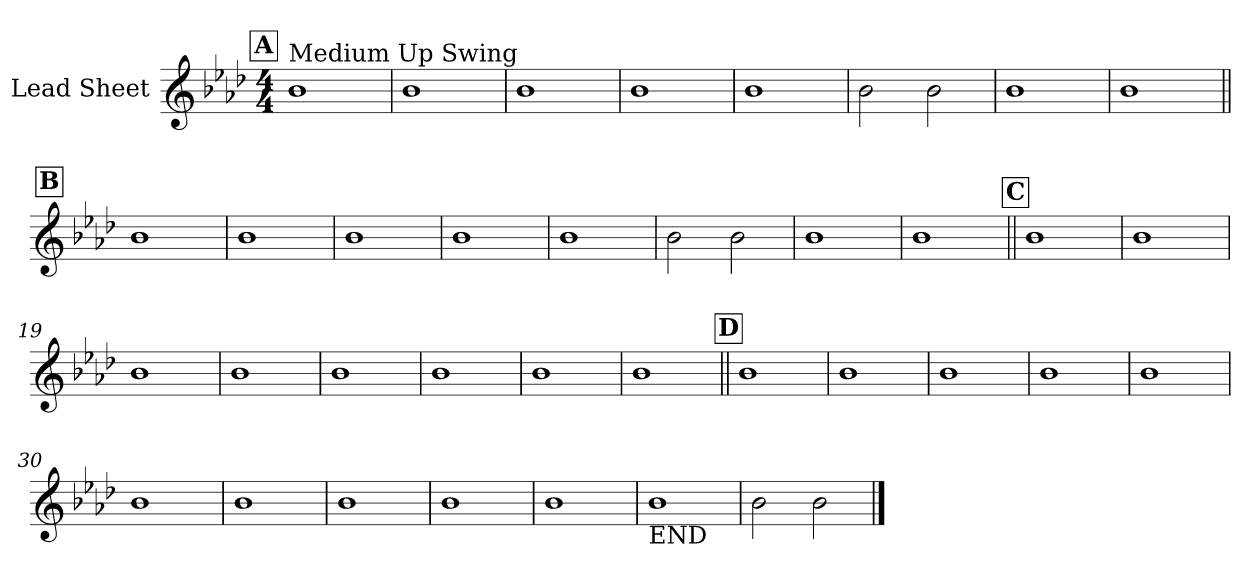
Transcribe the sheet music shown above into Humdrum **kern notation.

**kern
*part1
*staff1
*I"Lead Sheet
*clefG2
*k[b-e-a-d-]
*A-:
*M4/4
!!LO:REH:place=s1:a:fs=14:t=A
=1
!LO:TX:a:t=Medium Up Swing
1b-
=2
1b-
=3
1b-
=4
1b-
!!LO:LB:g=z
=5
1b-
=6
2b-\
2b-\
=7
1b-
=8
1b-
!!LO:LB:g=z
!!LO:REH:place=s1:a:fs=14:t=B
=9||
1b-
=10
1b-
=11
1b-
=12
1b-
!!LO:LB:g=z
=13
1b-
=14
2b-\
2b-\
=15
1b-
=16
1b-
!!LO:LB:g=z
!!LO:REH:place=s1:a:fs=14:t=C
=17||
1b-
=18
1b-
=19
1b-
=20
1b-
!!LO:LB:g=z
=21
1b-
=22
1b-
=23
1b-
=24
1b-
!!LO:LB:g=z
!!LO:REH:place=s1:a:fs=14:t=D
=25||
1b-
=26
1b-
=27
1b-
=28
1b-
!!LO:LB:g=z
=29
1b-
=30
1b-
=31
1b-
=32
1b-
!!LO:LB:g=z
=33
1b-
=34
1b-
=35
!LO:TX:b:t=END
1b-
=36
2b-\
2b-\
==
*-
